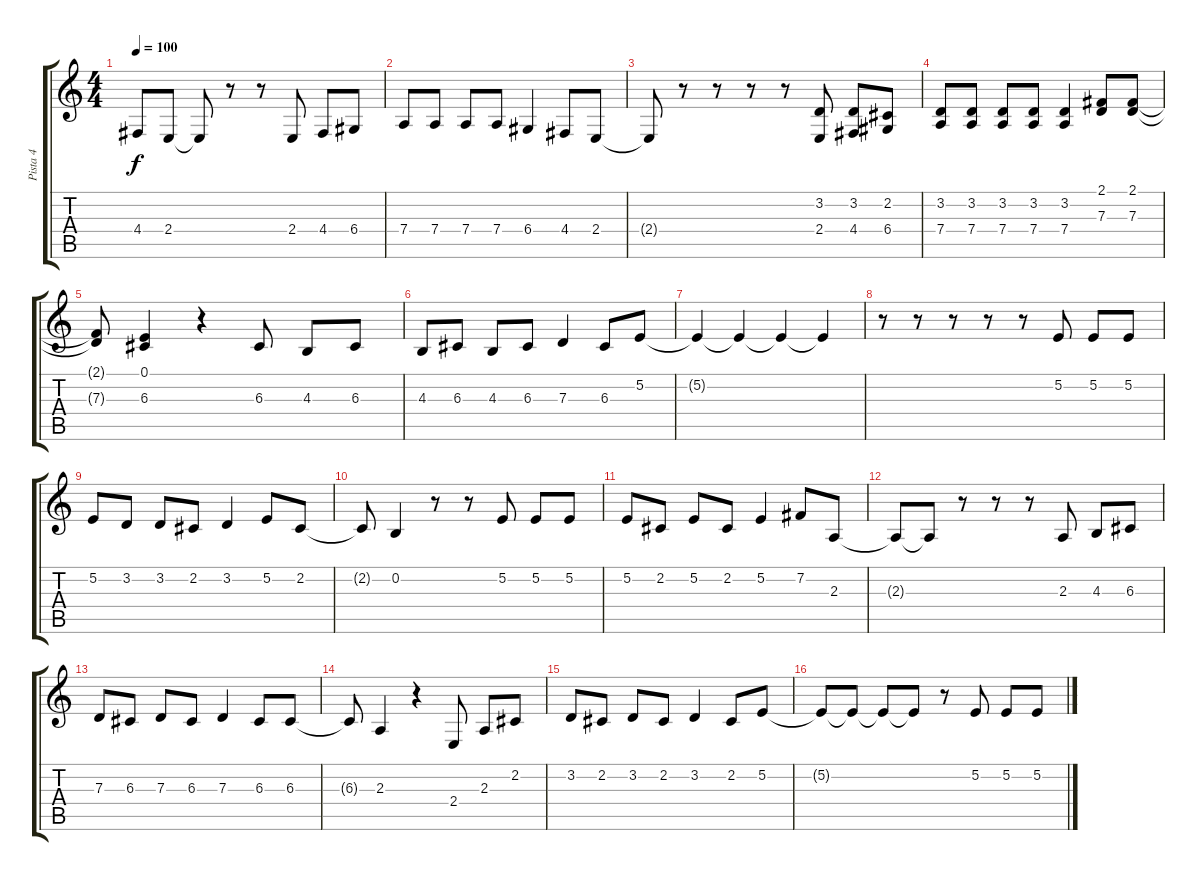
\track ("Pista 4" "Pista 4") {instrument accordion}
\staff {score tabs}
\tuning (E4 B3 G3 D3 A2 E2) {hide}
\ts (4 4)
\tempo 100
\clef g2
\ks c
4.4{t}.8{dy f} 2.4.8 2.4{t}.8 r.8 r.8 2.4.8 4.4.8 6.4.8 |
7.4.8 7.4.8 7.4.8 7.4.8 6.4.4 4.4.8 2.4.8 |
2.4{t}.8 r.8 r.8 r.8 r.8 (3.2 2.4).8 (3.2 4.4).8 (2.2 6.4).8 |
(3.2 7.4).8 (3.2 7.4).8 (3.2 7.4).8 (3.2 7.4).8 (3.2 7.4).4 (2.1 7.3).8 (2.1 7.3).8 |
(2.1{t} 7.3{t}).8 (0.1 6.3).4 r.4 6.3.8 4.3.8 6.3.8 |
4.3.8 6.3.8 4.3.8 6.3.8 7.3.4 6.3.8 5.2.8 |
5.2{t}.4 5.2{t}.4 5.2{t}.4 5.2{t}.4 |
r.8 r.8 r.8 r.8 r.8 5.2.8 5.2.8 5.2.8 |
5.2.8 3.2.8 3.2.8 2.2.8 3.2.4 5.2.8 2.2.8 |
2.2{t}.8 0.2.4 r.8 r.8 5.2.8 5.2.8 5.2.8 |
5.2.8 2.2.8 5.2.8 2.2.8 5.2.4 7.2.8 2.3.8 |
2.3{t}.8 2.3{t}.8 r.8 r.8 r.8 2.3.8 4.3.8 6.3.8 |
7.3.8 6.3.8 7.3.8 6.3.8 7.3.4 6.3.8 6.3.8 |
6.3{t}.8 2.3.4 r.4 2.4.8 2.3.8 2.2.8 |
3.2.8 2.2.8 3.2.8 2.2.8 3.2.4 2.2.8 5.2.8 |
5.2{t}.8 5.2{t}.8 5.2{t}.8 5.2{t}.8 r.8 5.2.8 5.2.8 5.2.8
